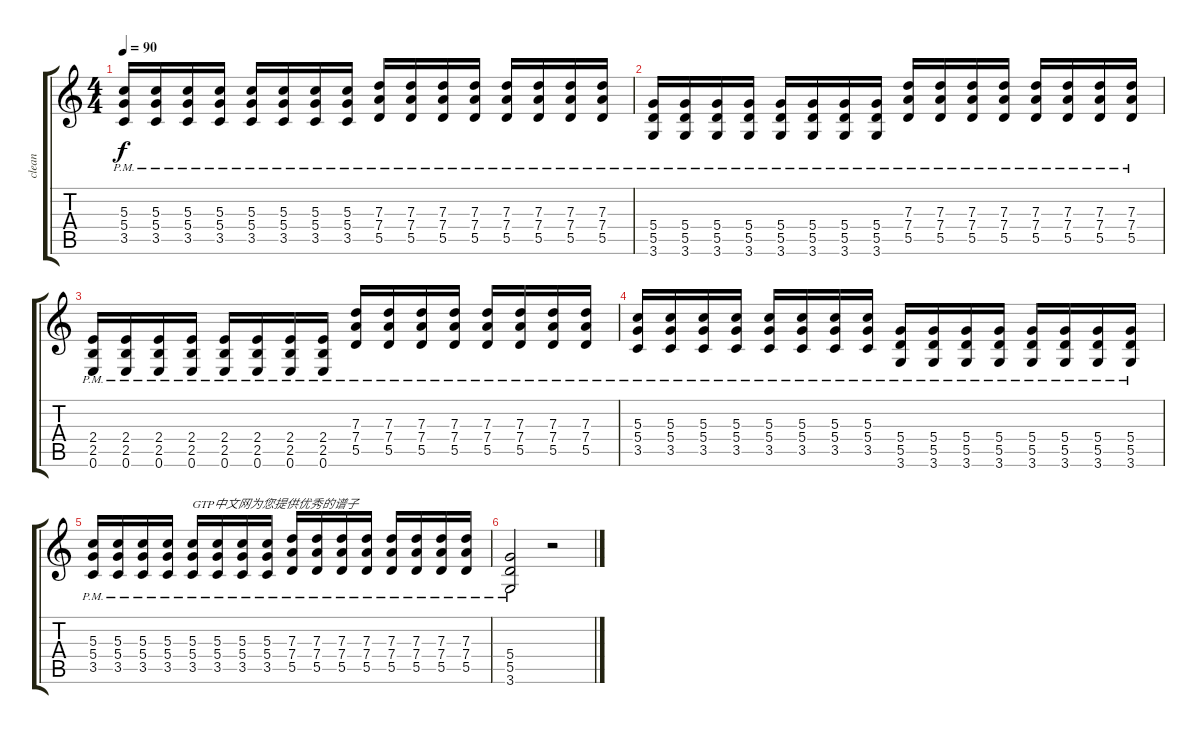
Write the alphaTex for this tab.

\track ("clean" "clean") {instrument electricguitarclean}
\staff {score tabs}
\tuning (E4 B3 G3 D3 A2 E2) {hide}
\ts (4 4)
\tempo 90
\clef g2
\ks c
(5.3{pm} 5.4{pm} 3.5{pm}).16{dy f} (5.3{pm} 5.4{pm} 3.5{pm}).16 (5.3{pm} 5.4{pm} 3.5{pm}).16 (5.3{pm} 5.4{pm} 3.5{pm}).16 (5.3{pm} 5.4{pm} 3.5{pm}).16 (5.3{pm} 5.4{pm} 3.5{pm}).16 (5.3{pm} 5.4{pm} 3.5{pm}).16 (5.3{pm} 5.4{pm} 3.5{pm}).16 (7.3{pm} 7.4{pm} 5.5{pm}).16 (7.3{pm} 7.4{pm} 5.5{pm}).16 (7.3{pm} 7.4{pm} 5.5{pm}).16 (7.3{pm} 7.4{pm} 5.5{pm}).16 (7.3{pm} 7.4{pm} 5.5{pm}).16 (7.3{pm} 7.4{pm} 5.5{pm}).16 (7.3{pm} 7.4{pm} 5.5{pm}).16 (7.3{pm} 7.4{pm} 5.5{pm}).16 |
(5.4{pm} 5.5{pm} 3.6{pm}).16{instrument overdrivenguitar} (5.4{pm} 5.5{pm} 3.6{pm}).16 (5.4{pm} 5.5{pm} 3.6{pm}).16 (5.4{pm} 5.5{pm} 3.6{pm}).16 (5.4{pm} 5.5{pm} 3.6{pm}).16 (5.4{pm} 5.5{pm} 3.6{pm}).16 (5.4{pm} 5.5{pm} 3.6{pm}).16 (5.4{pm} 5.5{pm} 3.6{pm}).16 (7.3{pm} 7.4{pm} 5.5{pm}).16 (7.3{pm} 7.4{pm} 5.5{pm}).16 (7.3{pm} 7.4{pm} 5.5{pm}).16 (7.3{pm} 7.4{pm} 5.5{pm}).16 (7.3{pm} 7.4{pm} 5.5{pm}).16 (7.3{pm} 7.4{pm} 5.5{pm}).16 (7.3{pm} 7.4{pm} 5.5{pm}).16 (7.3{pm} 7.4{pm} 5.5{pm}).16 |
(2.4{pm} 2.5{pm} 0.6{pm}).16 (2.4{pm} 2.5{pm} 0.6{pm}).16 (2.4{pm} 2.5{pm} 0.6{pm}).16 (2.4{pm} 2.5{pm} 0.6{pm}).16 (2.4{pm} 2.5{pm} 0.6{pm}).16 (2.4{pm} 2.5{pm} 0.6{pm}).16 (2.4{pm} 2.5{pm} 0.6{pm}).16 (2.4{pm} 2.5{pm} 0.6{pm}).16 (7.3{pm} 7.4{pm} 5.5{pm}).16 (7.3{pm} 7.4{pm} 5.5{pm}).16 (7.3{pm} 7.4{pm} 5.5{pm}).16 (7.3{pm} 7.4{pm} 5.5{pm}).16 (7.3{pm} 7.4{pm} 5.5{pm}).16 (7.3{pm} 7.4{pm} 5.5{pm}).16 (7.3{pm} 7.4{pm} 5.5{pm}).16 (7.3{pm} 7.4{pm} 5.5{pm}).16 |
(5.3{pm} 5.4{pm} 3.5{pm}).16 (5.3{pm} 5.4{pm} 3.5{pm}).16 (5.3{pm} 5.4{pm} 3.5{pm}).16 (5.3{pm} 5.4{pm} 3.5{pm}).16 (5.3{pm} 5.4{pm} 3.5{pm}).16 (5.3{pm} 5.4{pm} 3.5{pm}).16 (5.3{pm} 5.4{pm} 3.5{pm}).16 (5.3{pm} 5.4{pm} 3.5{pm}).16 (5.4{pm} 5.5{pm} 3.6{pm}).16 (5.4{pm} 5.5{pm} 3.6{pm}).16 (5.4{pm} 5.5{pm} 3.6{pm}).16 (5.4{pm} 5.5{pm} 3.6{pm}).16 (5.4{pm} 5.5{pm} 3.6{pm}).16 (5.4{pm} 5.5{pm} 3.6{pm}).16 (5.4{pm} 5.5{pm} 3.6{pm}).16 (5.4{pm} 5.5{pm} 3.6{pm}).16 |
(5.3{pm} 5.4{pm} 3.5{pm}).16 (5.3{pm} 5.4{pm} 3.5{pm}).16 (5.3{pm} 5.4{pm} 3.5{pm}).16 (5.3{pm} 5.4{pm} 3.5{pm}).16 (5.3{pm} 5.4{pm} 3.5{pm}).16{txt "GTP中文网为您提供优秀的谱子"} (5.3{pm} 5.4{pm} 3.5{pm}).16 (5.3{pm} 5.4{pm} 3.5{pm}).16 (5.3{pm} 5.4{pm} 3.5{pm}).16 (7.3{pm} 7.4{pm} 5.5{pm}).16 (7.3{pm} 7.4{pm} 5.5{pm}).16 (7.3{pm} 7.4{pm} 5.5{pm}).16 (7.3{pm} 7.4{pm} 5.5{pm}).16 (7.3{pm} 7.4{pm} 5.5{pm}).16 (7.3{pm} 7.4{pm} 5.5{pm}).16 (7.3{pm} 7.4{pm} 5.5{pm}).16 (7.3{pm} 7.4{pm} 5.5{pm}).16 |
(5.4{pm} 5.5{pm} 3.6{pm}).2 r.2
